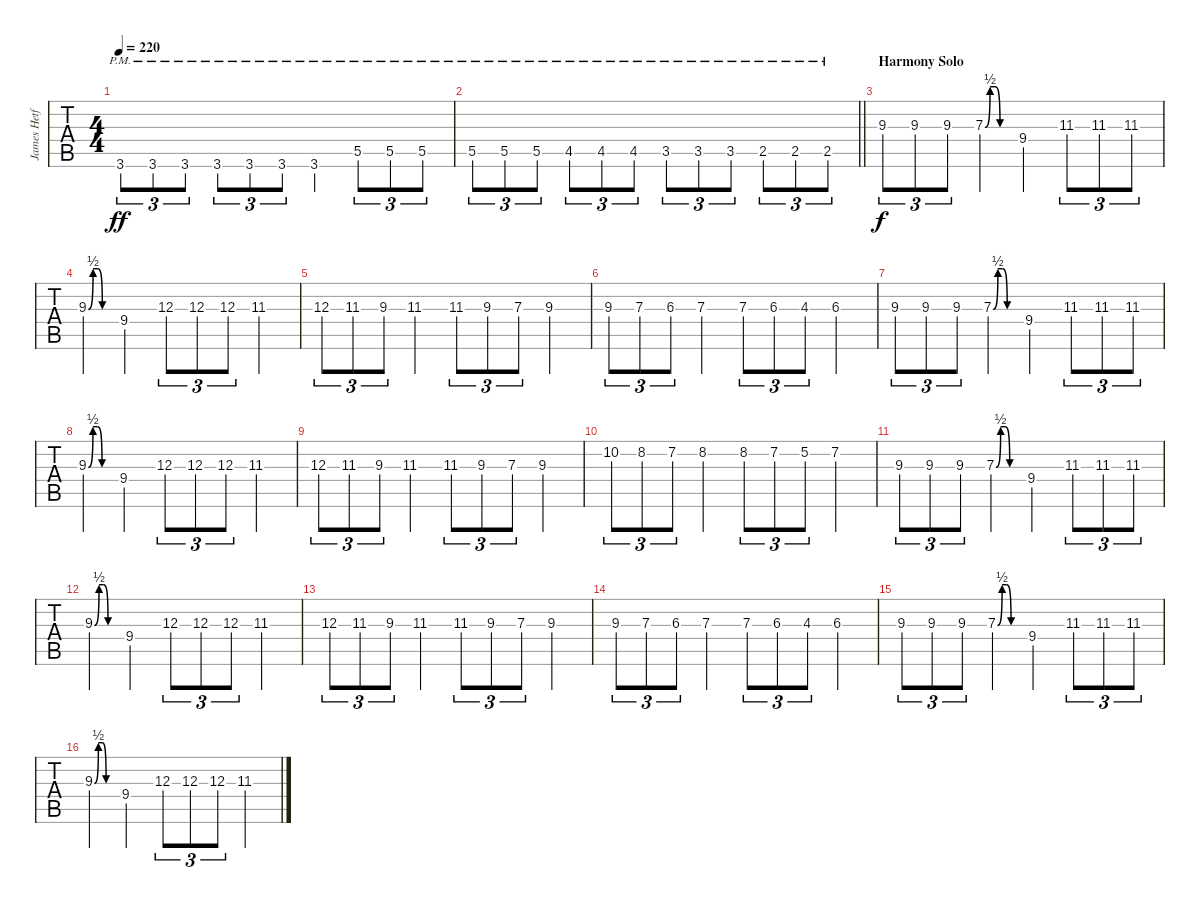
\track ("James Hetfield" "James Hetf") {instrument electricguitarjazz}
\staff {tabs}
\tuning (E4 B3 G3 D3 A2 E2) {hide}
\ts (4 4)
\tempo 220
\clef g2
\ks c
3.6{pm}.8{tu (3 2) dy ff} 3.6{pm}.8{tu (3 2)} 3.6{pm}.8{tu (3 2)} 3.6{pm}.8{tu (3 2)} 3.6{pm}.8{tu (3 2)} 3.6{pm}.8{tu (3 2)} 3.6{pm st}.4 5.5{pm}.8{tu (3 2)} 5.5{pm}.8{tu (3 2)} 5.5{pm}.8{tu (3 2)} |
\barLineRight lightlight
5.5{pm}.8{tu (3 2)} 5.5{pm}.8{tu (3 2)} 5.5{pm}.8{tu (3 2)} 4.5{pm}.8{tu (3 2)} 4.5{pm}.8{tu (3 2)} 4.5{pm}.8{tu (3 2)} 3.5{pm}.8{tu (3 2)} 3.5{pm}.8{tu (3 2)} 3.5{pm}.8{tu (3 2)} 2.5{pm}.8{tu (3 2)} 2.5{pm}.8{tu (3 2)} 2.5{pm}.8{tu (3 2)} |
\section ("" "Harmony Solo")
9.3.8{tu (3 2) dy f} 9.3.8{tu (3 2)} 9.3.8{tu (3 2)} 7.3{be (custom 0 0 10 2 20 2 30 0 60 0)}.4 9.4.4 11.3.8{tu (3 2)} 11.3.8{tu (3 2)} 11.3.8{tu (3 2)} |
9.3{be (custom 0 0 10 2 20 2 30 0 60 0)}.4 9.4.4 12.3.8{tu (3 2)} 12.3.8{tu (3 2)} 12.3.8{tu (3 2)} 11.3.4 |
12.3.8{tu (3 2)} 11.3.8{tu (3 2)} 9.3.8{tu (3 2)} 11.3.4 11.3.8{tu (3 2)} 9.3.8{tu (3 2)} 7.3.8{tu (3 2)} 9.3.4 |
9.3.8{tu (3 2)} 7.3.8{tu (3 2)} 6.3.8{tu (3 2)} 7.3.4 7.3.8{tu (3 2)} 6.3.8{tu (3 2)} 4.3.8{tu (3 2)} 6.3.4 |
9.3.8{tu (3 2)} 9.3.8{tu (3 2)} 9.3.8{tu (3 2)} 7.3{be (custom 0 0 10 2 20 2 30 0 60 0)}.4 9.4.4 11.3.8{tu (3 2)} 11.3.8{tu (3 2)} 11.3.8{tu (3 2)} |
9.3{be (custom 0 0 10 2 20 2 30 0 60 0)}.4 9.4.4 12.3.8{tu (3 2)} 12.3.8{tu (3 2)} 12.3.8{tu (3 2)} 11.3.4 |
12.3.8{tu (3 2)} 11.3.8{tu (3 2)} 9.3.8{tu (3 2)} 11.3.4 11.3.8{tu (3 2)} 9.3.8{tu (3 2)} 7.3.8{tu (3 2)} 9.3.4 |
10.2.8{tu (3 2)} 8.2.8{tu (3 2)} 7.2.8{tu (3 2)} 8.2.4 8.2.8{tu (3 2)} 7.2.8{tu (3 2)} 5.2.8{tu (3 2)} 7.2.4 |
9.3.8{tu (3 2)} 9.3.8{tu (3 2)} 9.3.8{tu (3 2)} 7.3{be (custom 0 0 10 2 20 2 30 0 60 0)}.4 9.4.4 11.3.8{tu (3 2)} 11.3.8{tu (3 2)} 11.3.8{tu (3 2)} |
9.3{be (custom 0 0 10 2 20 2 30 0 60 0)}.4 9.4.4 12.3.8{tu (3 2)} 12.3.8{tu (3 2)} 12.3.8{tu (3 2)} 11.3.4 |
12.3.8{tu (3 2)} 11.3.8{tu (3 2)} 9.3.8{tu (3 2)} 11.3.4 11.3.8{tu (3 2)} 9.3.8{tu (3 2)} 7.3.8{tu (3 2)} 9.3.4 |
9.3.8{tu (3 2)} 7.3.8{tu (3 2)} 6.3.8{tu (3 2)} 7.3.4 7.3.8{tu (3 2)} 6.3.8{tu (3 2)} 4.3.8{tu (3 2)} 6.3.4 |
9.3.8{tu (3 2)} 9.3.8{tu (3 2)} 9.3.8{tu (3 2)} 7.3{be (custom 0 0 10 2 20 2 30 0 60 0)}.4 9.4.4 11.3.8{tu (3 2)} 11.3.8{tu (3 2)} 11.3.8{tu (3 2)} |
9.3{be (custom 0 0 10 2 20 2 30 0 60 0)}.4 9.4.4 12.3.8{tu (3 2)} 12.3.8{tu (3 2)} 12.3.8{tu (3 2)} 11.3.4
